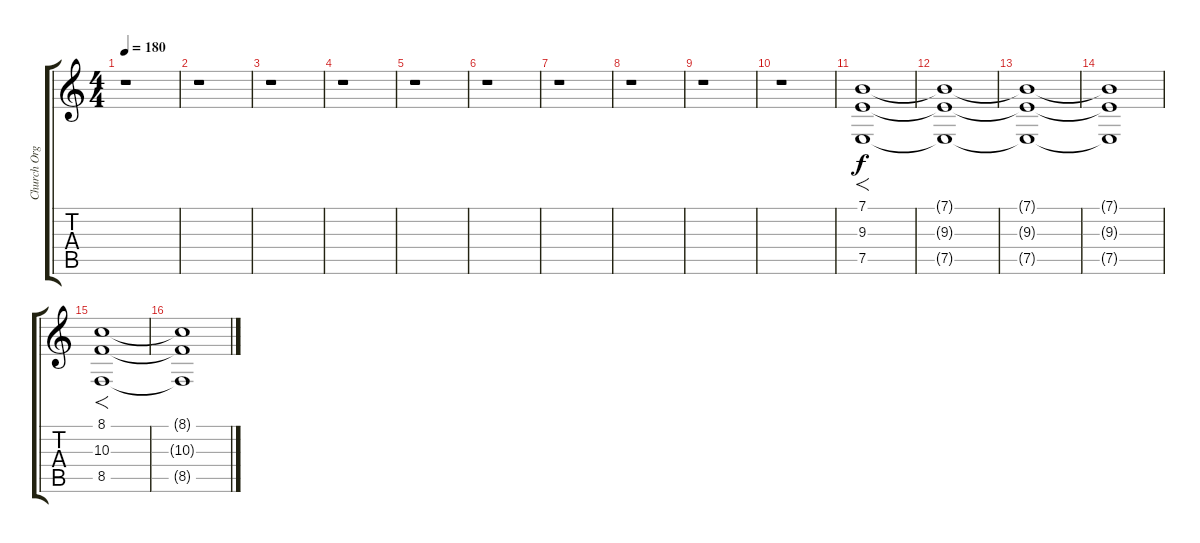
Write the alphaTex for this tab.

\track ("Church Organ" "Church Org") {instrument churchorgan}
\staff {score tabs}
\tuning (E4 B3 G3 D3 A2 E2) {hide}
\ts (4 4)
\tempo 180
\clef g2
\ks c
r.1{dy f} |
r.1 |
r.1 |
r.1 |
r.1 |
r.1 |
r.1 |
r.1 |
r.1 |
r.1 |
(7.1 9.3 7.5).1{f} |
(7.1{t} 9.3{t} 7.5{t}).1 |
(7.1{t} 9.3{t} 7.5{t}).1 |
(7.1{t} 9.3{t} 7.5{t}).1 |
(8.1 10.3 8.5).1{f} |
(8.1{t} 10.3{t} 8.5{t}).1
